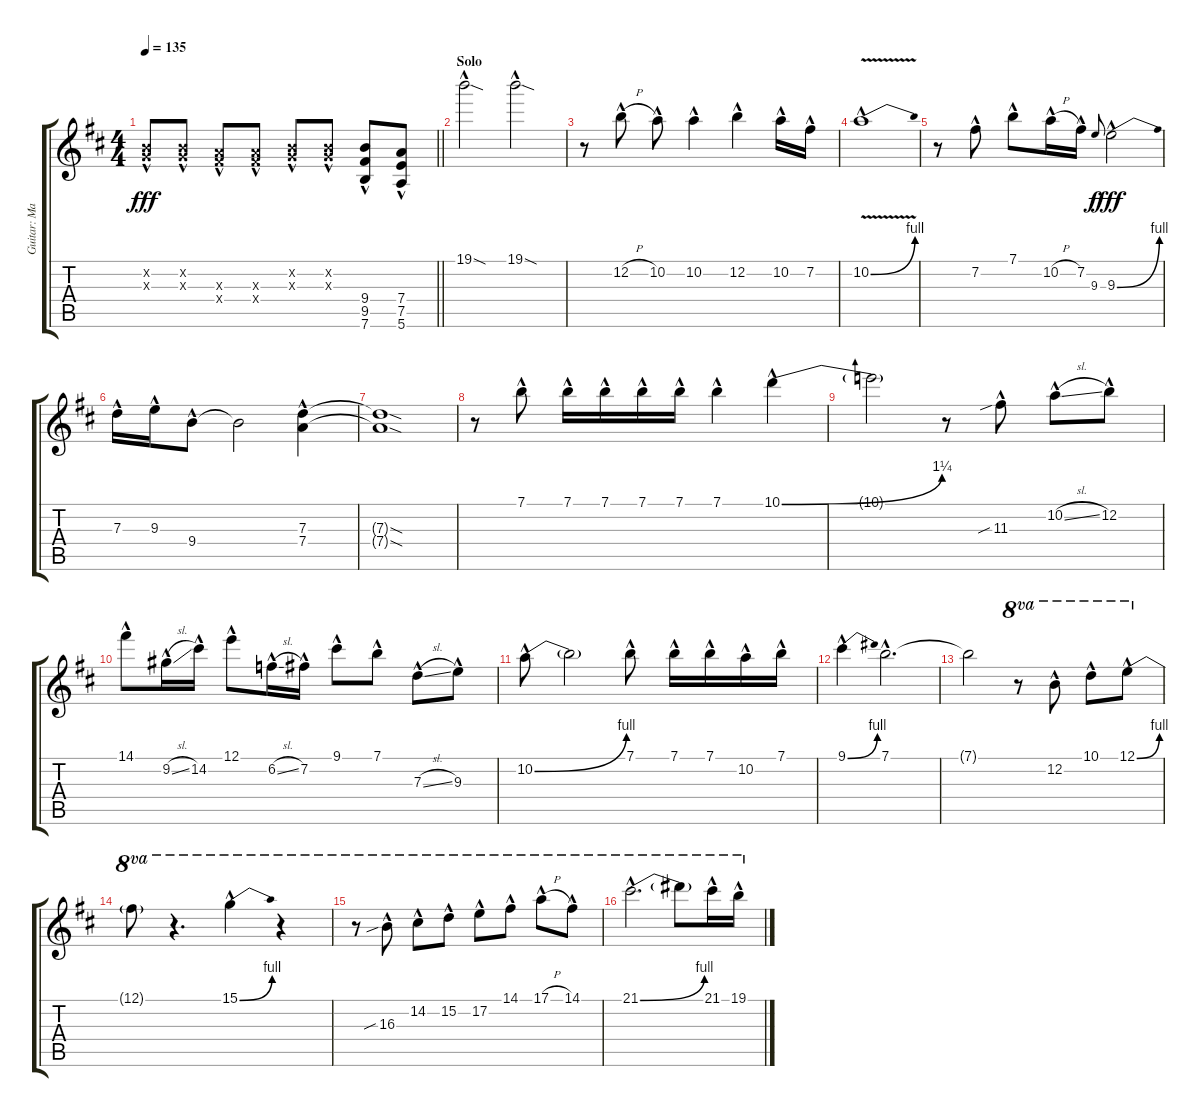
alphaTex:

\track ("Guitar: Matthias" "Guitar: Ma") {instrument distortionguitar}
\staff {score tabs}
\tuning (E4 B3 G3 D3 A2 E2) {hide}
\ts (4 4)
\tempo 135
\clef g2
\barLineRight lightlight
\ks d
(0.2{hac x} 0.3{hac x}).8{dy fff} (0.2{hac x} 0.3{hac x}).8 (2.3{hac x} 4.4{hac x}).8 (2.3{hac x} 4.4{hac x}).8 (0.2{hac x} 0.3{hac x}).8 (0.2{hac x} 0.3{hac x}).8 (9.4{hac} 9.5{hac} 7.6{hac}).8 (7.4{hac} 7.5{hac} 5.6{hac}).8 |
\section ("" "Solo")
19.1{sod hac}.2{volume 16 instrument overdrivenguitar} 19.1{sod hac}.2 |
r.8 12.2{h hac}.8 10.2{hac}.8 10.2{hac}.4 12.2{hac}.4 10.2{hac}.16 7.2{hac}.16 |
10.2{be (bend 0 0 60 4) v hac}.1 |
r.8 7.2{hac}.8 7.1{hac}.8 10.2{h hac}.16 7.2{hac}.16 9.3.8{gr onbeat dy f} 9.3{be (bend 0 0 60 4) hac}.2{dy fff} |
7.3{hac}.16 9.3{hac}.16 9.4{hac}.8 9.4{t}.2 (7.3{hac} 7.4{hac}).4 |
(7.3{sod t} 7.4{sod t}).1 |
r.8 7.1{hac}.8 7.1{hac}.16 7.1{hac}.16 7.1{hac}.16 7.1{hac}.16 7.1{hac}.4 10.1{be (bend 0 0 60 5) hac}.4 |
10.1{t}.2 r.8 11.3{sib hac}.8 10.2{sl hac}.8 12.2{hac}.8 |
14.1{hac}.8 9.2{sl hac}.16 14.2{hac}.16 12.1{hac}.8 6.2{sl hac}.16 7.2{hac}.16 9.1{hac}.8 7.1{hac}.8 7.3{sl hac}.8 9.3{hac}.8 |
10.2{be (bend 0 0 60 4) hac}.8 10.2{t}.2 7.1{hac}.8 7.1{hac}.16 7.1{hac}.16 10.2{hac}.16 7.1{hac}.16 |
9.1{be (bend 0 0 60 4) hac}.4 7.1{hac}.2{d} |
7.1{t}.2 r.8{ot 8va} 12.2{hac}.8{ot 8va} 10.1{hac}.8{ot 8va} 12.1{be (bend 0 0 60 4) hac}.8{ot 8va} |
12.1{t}.8{ot 8va} r.4{d ot 8va} 15.1{be (bend 0 0 60 4) hac}.4{ot 8va} r.4{ot 8va} |
r.8{ot 8va} 16.3{sib hac}.8{ot 8va} 14.2{hac}.8{ot 8va} 15.2{hac}.8{ot 8va} 17.2{hac}.8{ot 8va} 14.1{hac}.8{ot 8va} 17.1{h hac}.8{ot 8va} 14.1{hac}.8{ot 8va} |
21.1{be (bend 0 0 60 4) hac}.2{d ot 8va} 21.1{t}.8{ot 8va} 21.1{hac}.16{ot 8va} 19.1{hac}.16{ot 8va}
